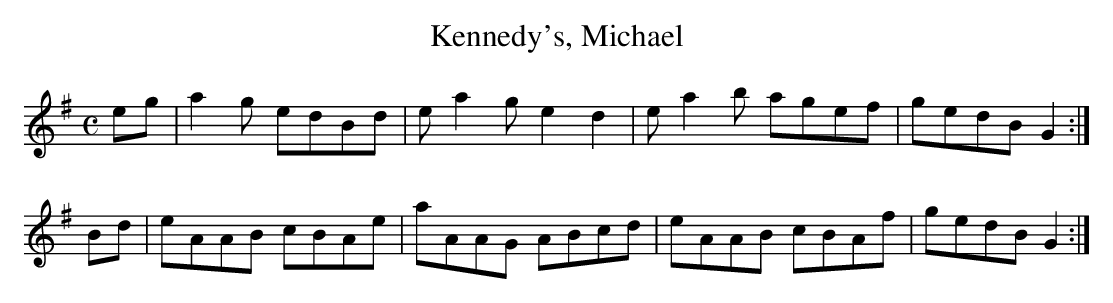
X:1
T:Kennedy's, Michael
M:C
L:1/8
K:A Dorian
eg|a2g edBd|ea2g e2d2|ea2b agef|gedB G2:|!
Bd|eAAB cBAe|aAAG ABcd|eAAB cBAf|gedB G2:|!
